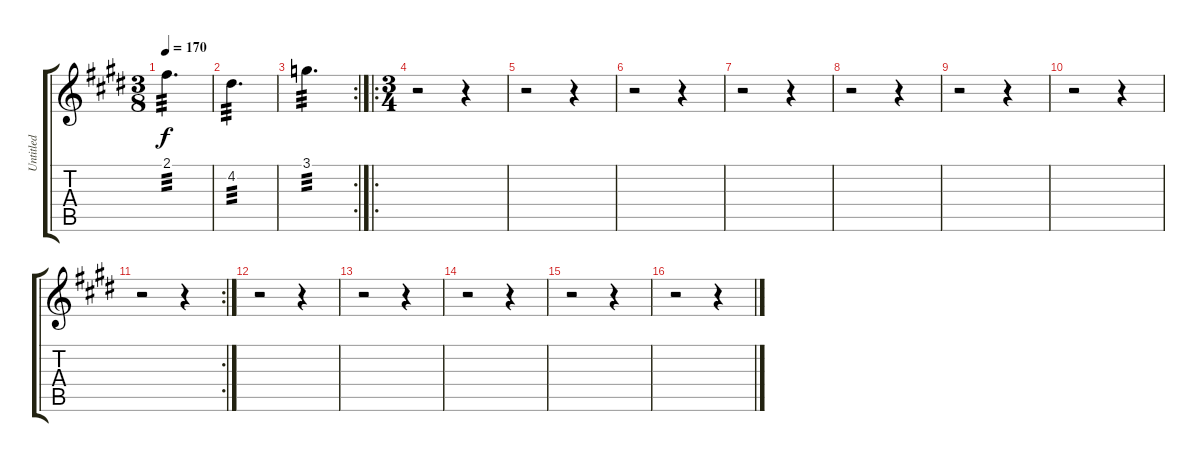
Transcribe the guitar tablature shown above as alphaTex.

\track ("Untitled" "Untitled") {instrument electricguitarclean}
\staff {score tabs}
\tuning (E4 B3 G3 D3 A2 E2) {hide}
\ts (3 8)
\tempo 170
\clef g2
\ks e
2.1.4{d tp 3 dy f} |
4.2.4{d tp 3} |
\rc 2
3.1.4{d tp 3} |
\ro
\ts (3 4)
r.2 r.4 |
r.2 r.4 |
r.2 r.4 |
r.2 r.4 |
r.2 r.4 |
r.2 r.4 |
r.2 r.4 |
\rc 2
r.2 r.4 |
r.2 r.4 |
r.2 r.4 |
r.2 r.4 |
r.2 r.4 |
r.2 r.4
